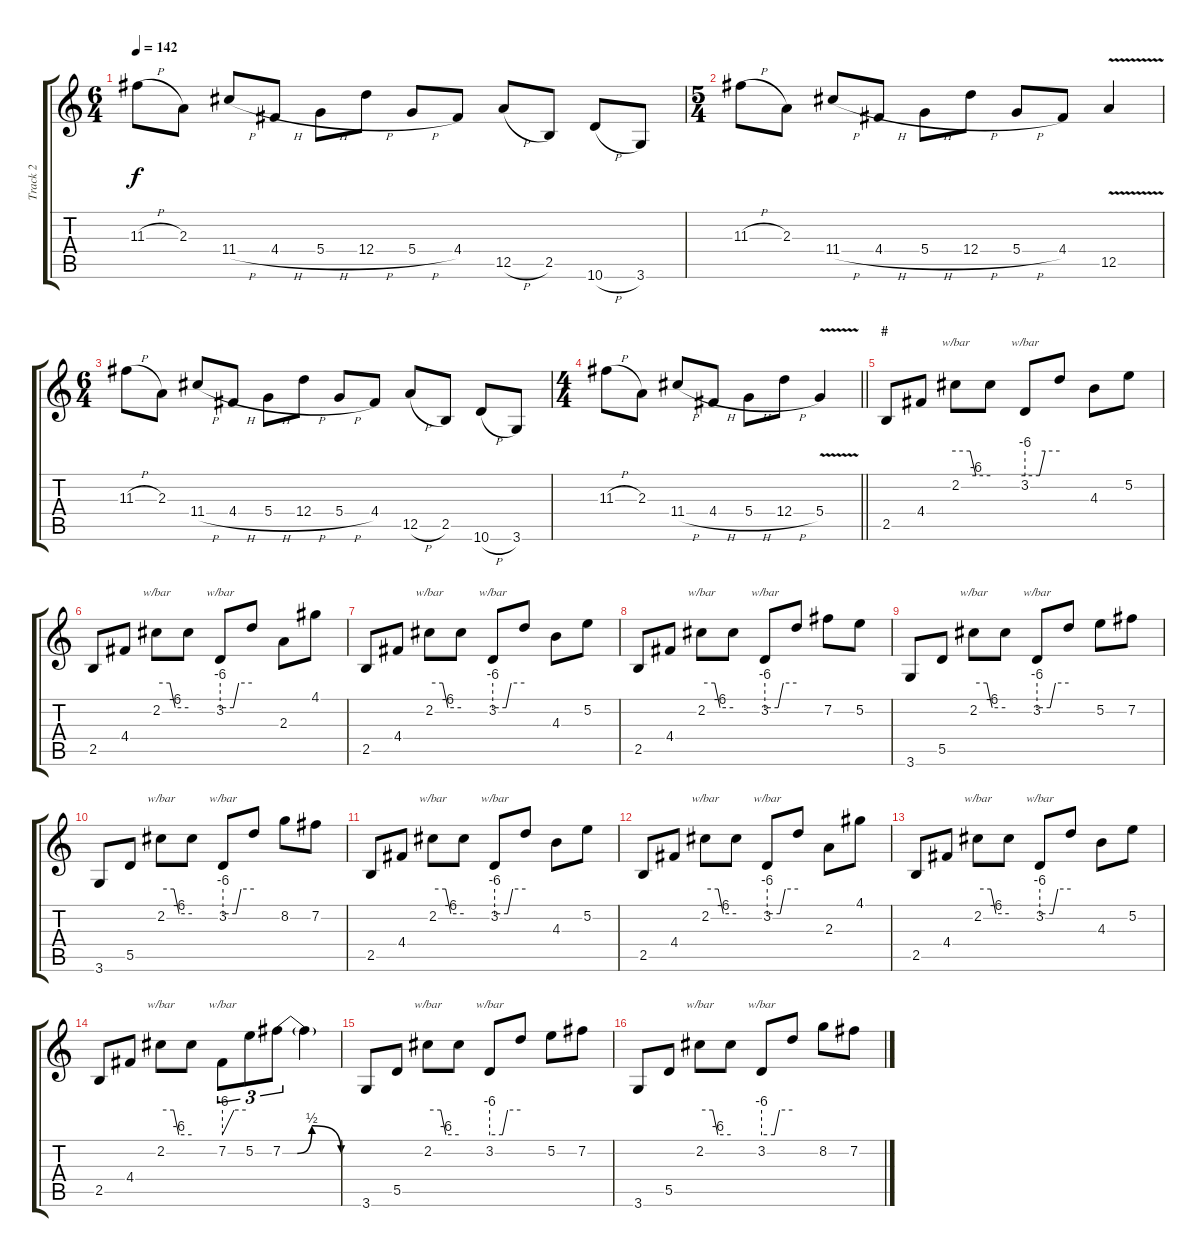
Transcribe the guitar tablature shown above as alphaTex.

\track ("Track 2" "Track 2") {instrument overdrivenguitar}
\staff {score tabs}
\tuning (E4 B3 G3 D3 A2 E2) {hide}
\ts (6 4)
\tempo 142
\clef g2
\ks c
11.3{h}.8{dy f} 2.3.8 11.4{h}.8 4.4{h}.8 5.4{h}.8 12.4{h}.8 5.4{h}.8 4.4.8 12.5{h}.8 2.5.8 10.6{h}.8 3.6.8 |
\ts (5 4)
11.3{h}.8 2.3.8 11.4{h}.8 4.4{h}.8 5.4{h}.8 12.4{h}.8 5.4{h}.8 4.4.8 12.5{v}.4 |
\ts (6 4)
11.3{h}.8 2.3.8 11.4{h}.8 4.4{h}.8 5.4{h}.8 12.4{h}.8 5.4{h}.8 4.4.8 12.5{h}.8 2.5.8 10.6{h}.8 3.6.8 |
\ts (4 4)
\barLineRight lightlight
11.3{h}.8 2.3.8 11.4{h}.8 4.4{h}.8 5.4{h}.8 12.4{h}.8 5.4{v}.4 |
\section ("" "#")
2.5.8 4.4.8 2.2.8{tbe (custom default 0 0 25 0 35 -24 60 -24)} 2.2{t}.8 3.2.8{tbe (custom default 0 -24 25 -24 35 0 60 0)} 3.2{t}.8 4.3.8 5.2.8 |
2.5.8 4.4.8 2.2.8{tbe (custom default 0 0 25 0 35 -24 60 -24)} 2.2{t}.8 3.2.8{tbe (custom default 0 -24 25 -24 35 0 60 0)} 3.2{t}.8 2.3.8 4.1.8 |
2.5.8 4.4.8 2.2.8{tbe (custom default 0 0 25 0 35 -24 60 -24)} 2.2{t}.8 3.2.8{tbe (custom default 0 -24 25 -24 35 0 60 0)} 3.2{t}.8 4.3.8 5.2.8 |
2.5.8 4.4.8 2.2.8{tbe (custom default 0 0 25 0 35 -24 60 -24)} 2.2{t}.8 3.2.8{tbe (custom default 0 -24 25 -24 35 0 60 0)} 3.2{t}.8 7.2.8 5.2.8 |
3.6.8 5.5.8 2.2.8{tbe (custom default 0 0 25 0 35 -24 60 -24)} 2.2{t}.8 3.2.8{tbe (custom default 0 -24 25 -24 35 0 60 0)} 3.2{t}.8 5.2.8 7.2.8 |
3.6.8 5.5.8 2.2.8{tbe (custom default 0 0 25 0 35 -24 60 -24)} 2.2{t}.8 3.2.8{tbe (custom default 0 -24 25 -24 35 0 60 0)} 3.2{t}.8 8.2.8 7.2.8 |
2.5.8 4.4.8 2.2.8{tbe (custom default 0 0 25 0 35 -24 60 -24)} 2.2{t}.8 3.2.8{tbe (custom default 0 -24 25 -24 35 0 60 0)} 3.2{t}.8 4.3.8 5.2.8 |
2.5.8 4.4.8 2.2.8{tbe (custom default 0 0 25 0 35 -24 60 -24)} 2.2{t}.8 3.2.8{tbe (custom default 0 -24 25 -24 35 0 60 0)} 3.2{t}.8 2.3.8 4.1.8 |
2.5.8 4.4.8 2.2.8{tbe (custom default 0 0 25 0 35 -24 60 -24)} 2.2{t}.8 3.2.8{tbe (custom default 0 -24 25 -24 35 0 60 0)} 3.2{t}.8 4.3.8 5.2.8 |
2.5.8 4.4.8 2.2.8{tbe (custom default 0 0 25 0 35 -24 60 -24)} 2.2{t}.8 7.2.8{tu (3 2) tbe (custom default 0 -24 30 0 60 0)} 5.2.8{tu (3 2)} 7.2{be (custom 0 0 15 0 30 2 60 0)}.8{tu (3 2)} 7.2{t}.4 |
3.6.8 5.5.8 2.2.8{tbe (custom default 0 0 25 0 35 -24 60 -24)} 2.2{t}.8 3.2.8{tbe (custom default 0 -24 25 -24 35 0 60 0)} 3.2{t}.8 5.2.8 7.2.8 |
3.6.8 5.5.8 2.2.8{tbe (custom default 0 0 25 0 35 -24 60 -24)} 2.2{t}.8 3.2.8{tbe (custom default 0 -24 25 -24 35 0 60 0)} 3.2{t}.8 8.2.8 7.2.8
